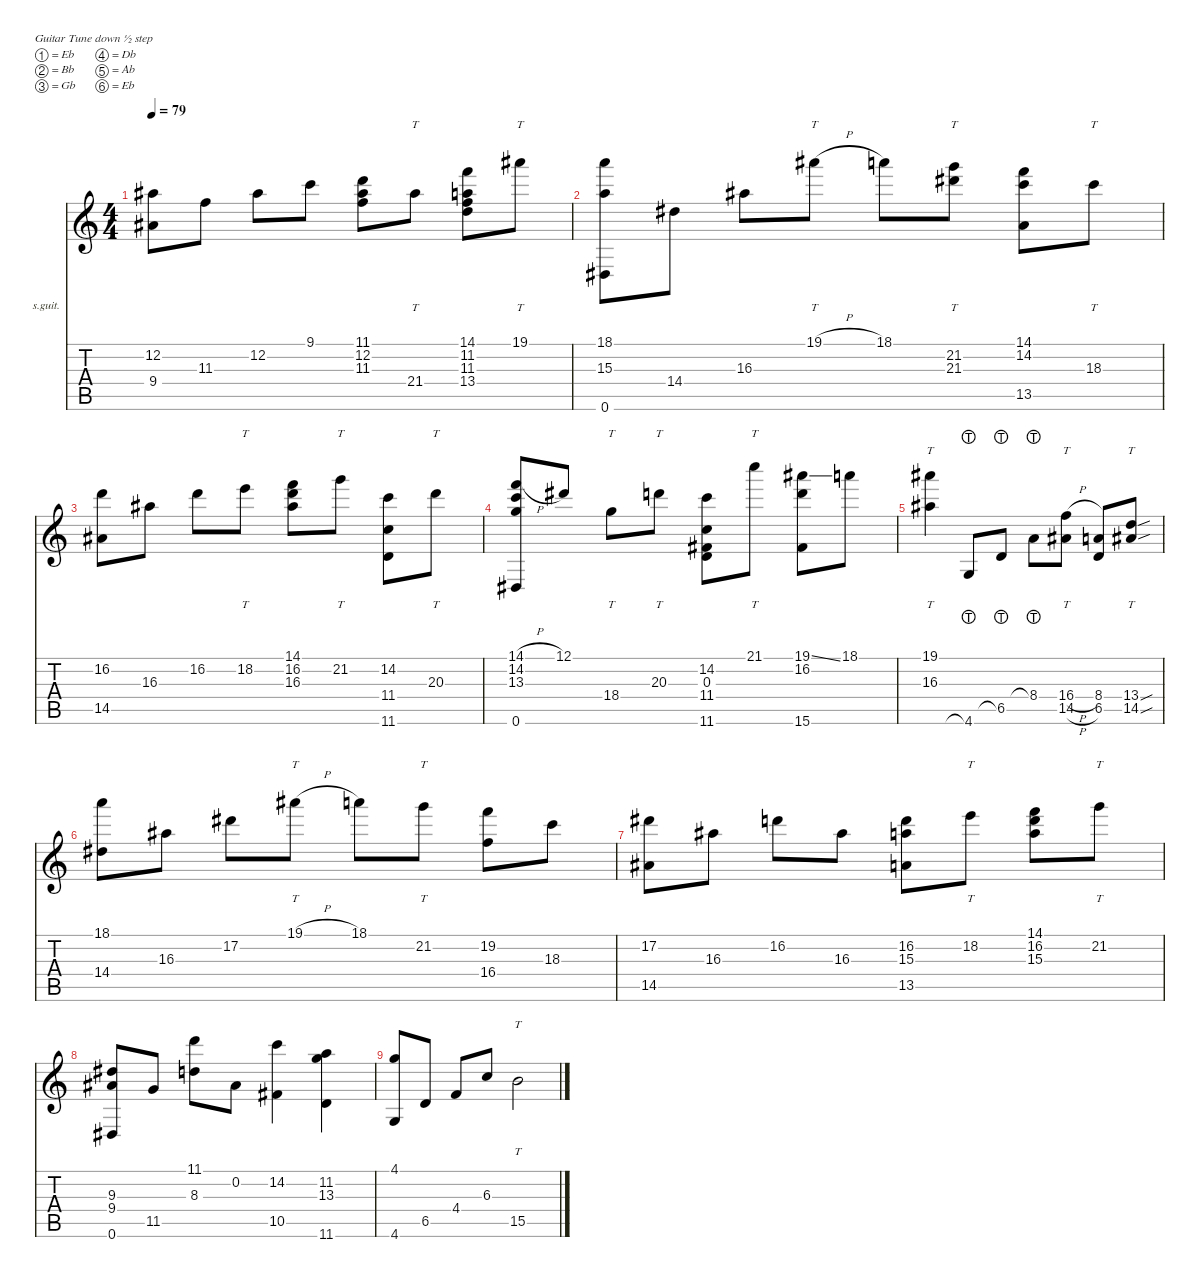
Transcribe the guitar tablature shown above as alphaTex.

\defaultSystemsLayout 4
\hideDynamics
\bracketExtendMode nobrackets
\firstSystemTrackNameOrientation horizontal
\otherSystemsTrackNameOrientation horizontal
\track ("Steel Guitar" "s.guit.") {instrument acousticguitarsteel}
\staff {score tabs}
\tuning (Eb4 Bb3 Gb3 Db3 Ab2 Eb2)
\ts (4 4)
\tempo 79
\clef g2
\ks c
(12.2 9.4).8{dy mf instrument acousticguitarsteel} 11.3.8 12.2.8 9.1.8 (11.1 11.3 12.2).8 21.4.8{tt} (11.2 14.1 11.3 13.4).8 19.1.8{tt} |
(0.6 18.1 15.3).8 14.4.8 16.3.8 19.1{h}.8{tt} 18.1.8 (21.2 21.3).8{tt} (14.1 14.2 13.5).8 18.3.8{tt} |
(16.2 14.5).8 16.3.8 16.2.8 18.2.8{tt} (14.1 16.2 16.3).8 21.2.8{tt} (14.2 11.4 11.6).8 20.3.8{tt} |
(14.1{h} 14.2 13.3 0.6).8 12.1.8 18.4.8{tt} 20.3.8{tt} (14.2 0.3 11.4 11.6).8 21.1.8{tt} (19.1{ss} 16.2 15.6).8 18.1.8 |
(19.1 16.3).4{tt} 4.6{lht}.8 6.5{lht}.8 8.4{lht}.8 (14.5{h} 16.4{h}).8{tt} (8.4 6.5).8 (14.5{sou} 13.4{sou}).8{tt} |
(18.1 14.4).8 16.3.8 17.2.8 19.1{h}.8{tt} 18.1.8 21.2.8{tt} (19.2 16.4).8 18.3.8 |
(17.2 14.5).8 16.3.8 16.2.8 16.3.8 (13.5 15.3 16.2).8 18.2.8{tt} (14.1 16.2 15.3).8 21.2.8{tt} |
(9.4 9.3 0.6).8 11.5.8 (11.1 8.3).8 0.2.8 (14.2 10.5).4 (11.2 13.3 11.6).4 |
(4.6 4.1).8 6.5.8 4.4.8 6.3.8 15.5.2{tt}
